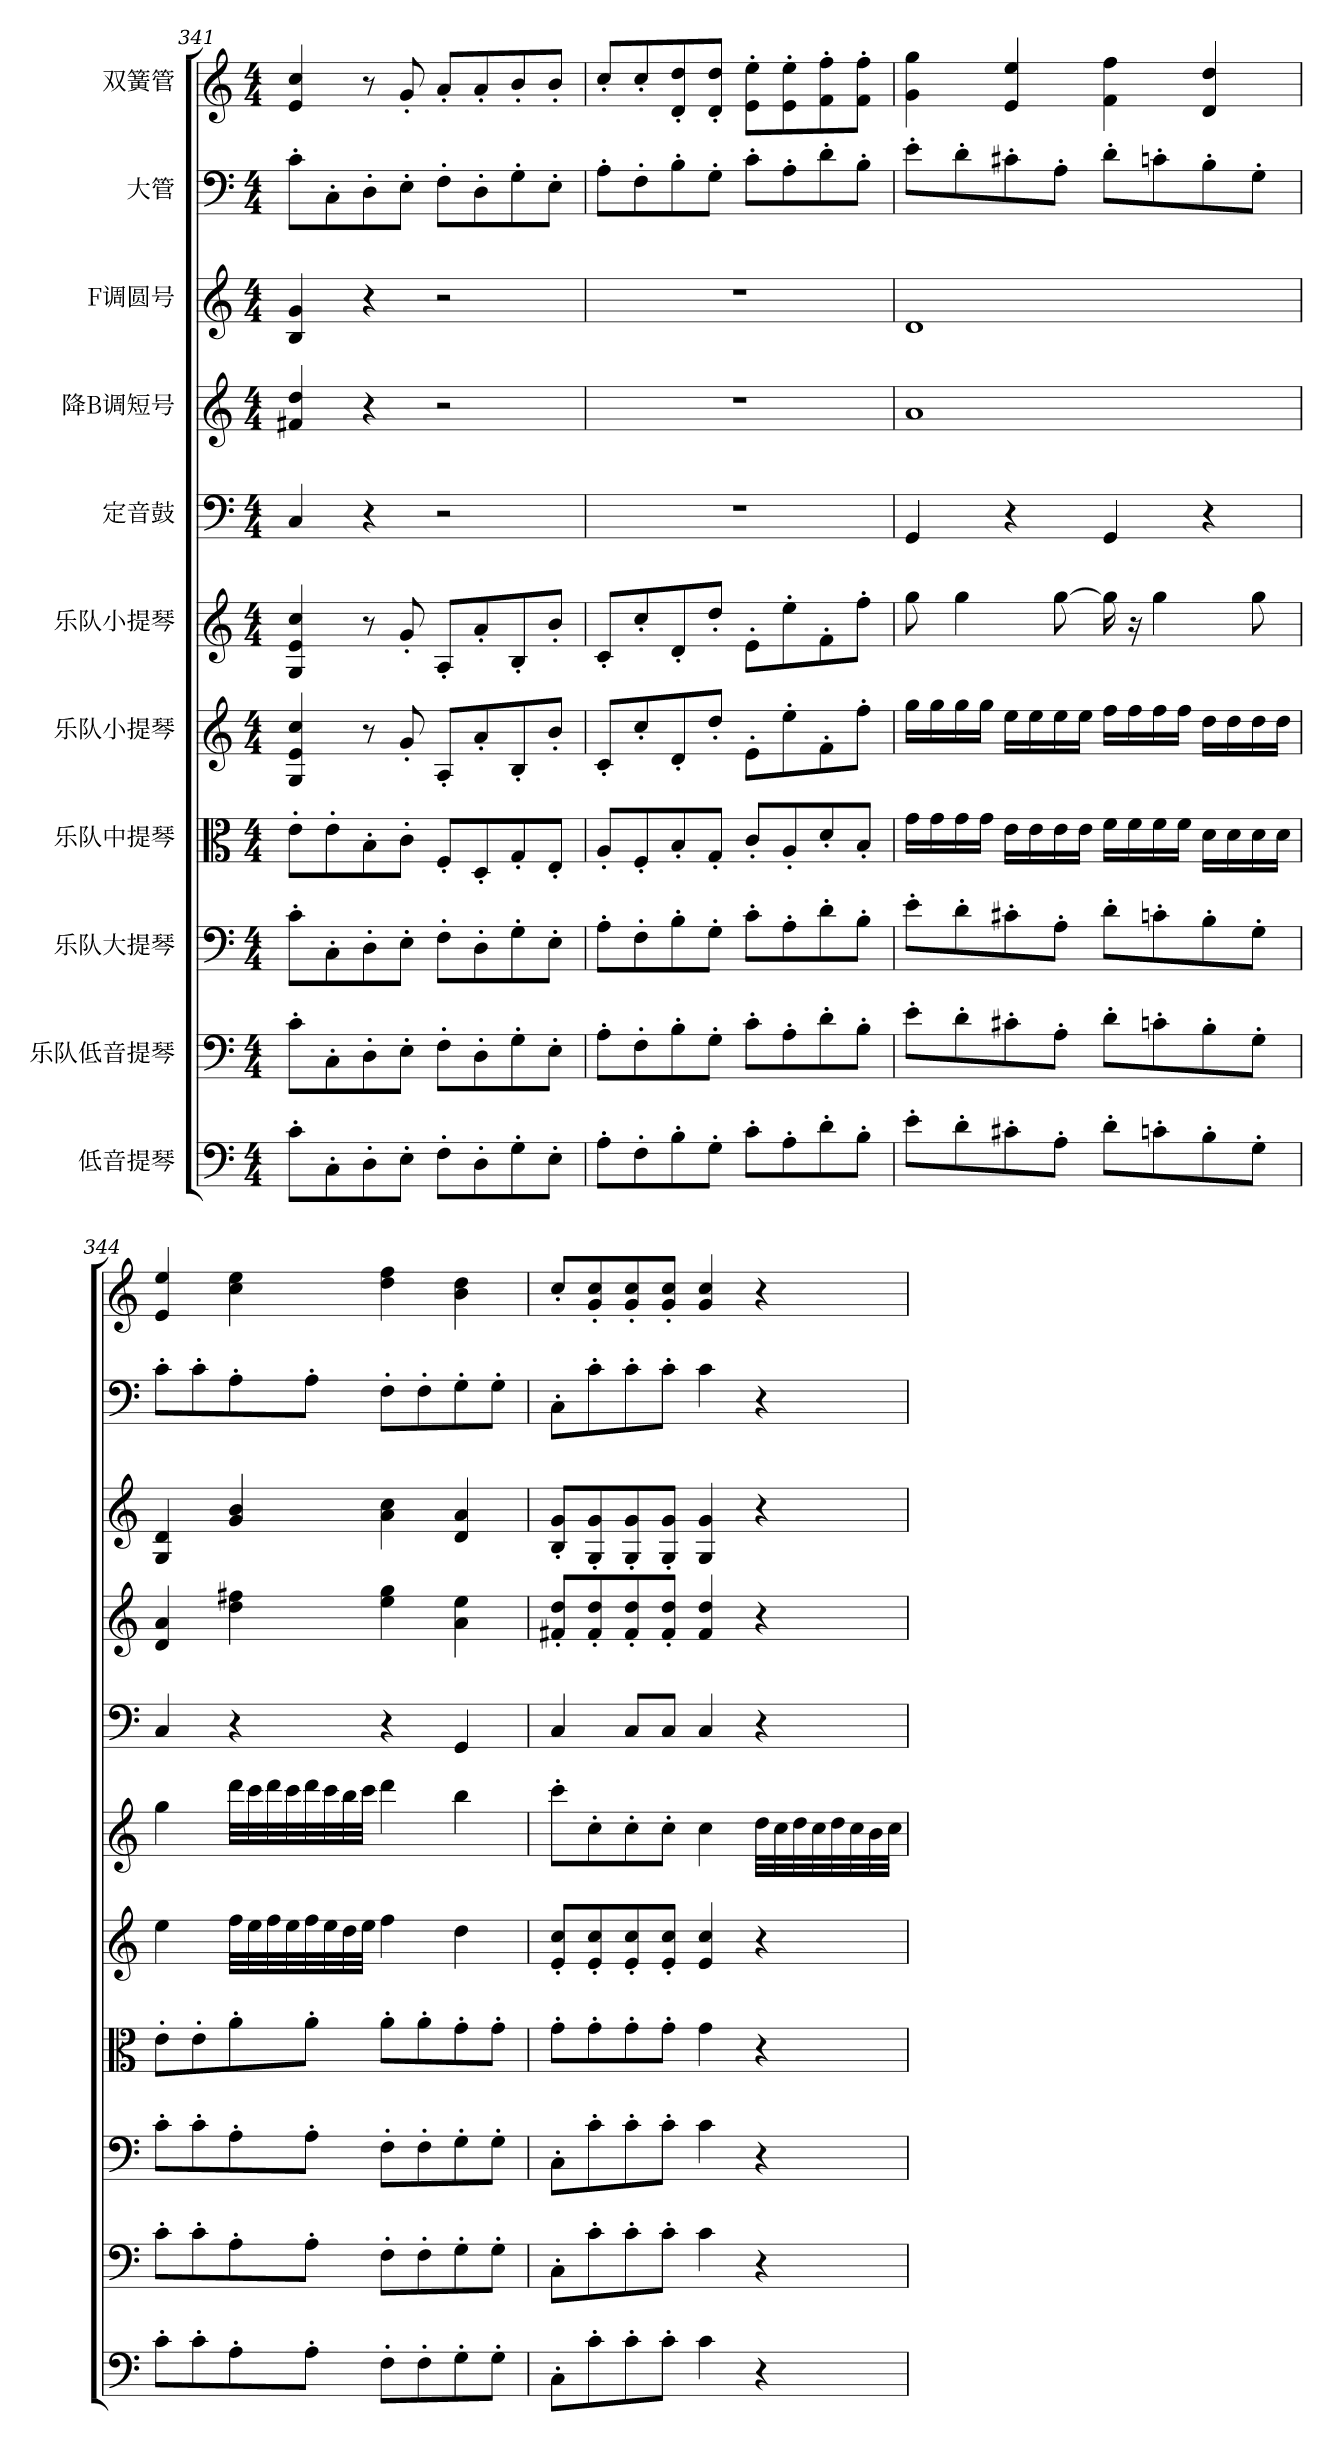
**kern	**kern	**kern	**kern	**kern	**kern	**kern	**kern	**kern	**kern	**kern
*part11	*part10	*part9	*part8	*part7	*part6	*part5	*part4	*part3	*part2	*part1
*staff11	*staff10	*staff9	*staff8	*staff7	*staff6	*staff5	*staff4	*staff3	*staff2	*staff1
*I"低音提琴	*I"乐队低音提琴	*I"乐队大提琴	*I"乐队中提琴	*I"乐队小提琴	*I"乐队小提琴	*I"定音鼓	*I"降B调短号	*I"F调圆号	*I"大管	*I"双簧管
*clefF4	*clefF4	*clefF4	*clefC3	*clefG2	*clefG2	*clefF4	*clefG2	*clefG2	*clefF4	*clefG2
*ITrd7c12	*ITrd7c12	*	*	*	*	*	*ITrd1c2	*ITrd4c7	*	*
*k[]	*k[]	*k[]	*k[]	*k[]	*k[]	*k[]	*k[b-e-]	*k[b-]	*k[]	*k[]
*M4/4	*M4/4	*M4/4	*M4/4	*M4/4	*M4/4	*M4/4	*M4/4	*M4/4	*M4/4	*M4/4
=341	=341	=341	=341	=341	=341	=341	=341	=341	=341	=341
8C'\L	8C'\L	8c'\L	8e'\L	4G/ 4e/ 4cc/	4G/ 4e/ 4cc/	4C/	4en/ 4cc/	4E/ 4c/	8c'\L	4e/ 4cc/
8CC'\	8CC'\	8C'\	8e'\	.	.	.	.	.	8C'\	.
8DD'\	8DD'\	8D'\	8B'\	8r	8r	4r	4r	4r	8D'\	8r
8EE'\J	8EE'\J	8E'\J	8c'\J	8g'/	8g'/	.	.	.	8E'\J	8g'/
8FF'\L	8FF'\L	8F'\L	8F'/L	8A'/L	8A'/L	2r	2r	2r	8F'\L	8a'/L
8DD'\	8DD'\	8D'\	8D'/	8a'/	8a'/	.	.	.	8D'\	8a'/
8GG'\	8GG'\	8G'\	8G'/	8B'/	8B'/	.	.	.	8G'\	8b'/
8EE'\J	8EE'\J	8E'\J	8E'/J	8b'/J	8b'/J	.	.	.	8E'\J	8b'/J
!!LO:PB:g=z
=342	=342	=342	=342	=342	=342	=342	=342	=342	=342	=342
8AA'\L	8AA'\L	8A'\L	8A'/L	8c'/L	8c'/L	1r	1r	1r	8A'\L	8cc'/L
8FF'\	8FF'\	8F'\	8F'/	8cc'/	8cc'/	.	.	.	8F'\	8cc'/
8BB'\	8BB'\	8B'\	8B'/	8d'/	8d'/	.	.	.	8B'\	8d/' 8dd/'
8GG'\J	8GG'\J	8G'\J	8G'/J	8dd'/J	8dd'/J	.	.	.	8G'\J	8d/' 8dd/'J
8C'\L	8C'\L	8c'\L	8c'/L	8e'\L	8e'\L	.	.	.	8c'\L	8e\' 8ee\'L
8AA'\	8AA'\	8A'\	8A'/	8ee'\	8ee'\	.	.	.	8A'\	8e\' 8ee\'
8D'\	8D'\	8d'\	8d'/	8f'\	8f'\	.	.	.	8d'\	8f\' 8ff\'
8BB'\J	8BB'\J	8B'\J	8B'/J	8ff'\J	8ff'\J	.	.	.	8B'\J	8f\' 8ff\'J
=343	=343	=343	=343	=343	=343	=343	=343	=343	=343	=343
8E'\L	8E'\L	8e'\L	16g\LL	16gg\LL	8gg\	4GG/	1g	1G	8e'\L	4g\ 4gg\
.	.	.	16g\	16gg\	.	.	.	.	.	.
8D'\	8D'\	8d'\	16g\	16gg\	4gg\	.	.	.	8d'\	.
.	.	.	16g\JJ	16gg\JJ	.	.	.	.	.	.
8C#X'\	8C#X'\	8c#X'\	16e\LL	16ee\LL	.	4r	.	.	8c#X'\	4e/ 4ee/
.	.	.	16e\	16ee\	.	.	.	.	.	.
8AA'\J	8AA'\J	8A'\J	16e\	16ee\	[8gg\	.	.	.	8A'\J	.
.	.	.	16e\JJ	16ee\JJ	.	.	.	.	.	.
8D'\L	8D'\L	8d'\L	16f\LL	16ff\LL	16gg\]	4GG/	.	.	8d'\L	4f\ 4ff\
.	.	.	16f\	16ff\	16r	.	.	.	.	.
8Cn'\	8Cn'\	8cn'\	16f\	16ff\	4gg\	.	.	.	8cn'\	.
.	.	.	16f\JJ	16ff\JJ	.	.	.	.	.	.
8BB'\	8BB'\	8B'\	16d\LL	16dd\LL	.	4r	.	.	8B'\	4d/ 4dd/
.	.	.	16d\	16dd\	.	.	.	.	.	.
8GG'\J	8GG'\J	8G'\J	16d\	16dd\	8gg\	.	.	.	8G'\J	.
.	.	.	16d\JJ	16dd\JJ	.	.	.	.	.	.
=344	=344	=344	=344	=344	=344	=344	=344	=344	=344	=344
8C'\L	8C'\L	8c'\L	8e'\L	4ee\	4gg\	4C/	4c/ 4g/	4C/ 4G/	8c'\L	4e/ 4ee/
8C'\	8C'\	8c'\	8e'\	.	.	.	.	.	8c'\	.
8AA'\	8AA'\	8A'\	8a'\	32ff\LLL	32ddd\LLL	4r	4cc\ 4een\	4c/ 4e/	8A'\	4cc\ 4ee\
.	.	.	.	32ee\	32ccc\	.	.	.	.	.
.	.	.	.	32ff\	32ddd\	.	.	.	.	.
.	.	.	.	32ee\	32ccc\	.	.	.	.	.
8AA'\J	8AA'\J	8A'\J	8a'\J	32ff\	32ddd\	.	.	.	8A'\J	.
.	.	.	.	32ee\	32ccc\	.	.	.	.	.
.	.	.	.	32dd\	32bb\	.	.	.	.	.
.	.	.	.	32ee\JJJ	32ccc\JJJ	.	.	.	.	.
8FF'\L	8FF'\L	8F'\L	8a'\L	4ff\	4ddd\	4r	4dd\ 4ff\	4d\ 4f\	8F'\L	4dd\ 4ff\
8FF'\	8FF'\	8F'\	8a'\	.	.	.	.	.	8F'\	.
8GG'\	8GG'\	8G'\	8g'\	4dd\	4bb\	4GG/	4g\ 4dd\	4G/ 4d/	8G'\	4b\ 4dd\
8GG'\J	8GG'\J	8G'\J	8g'\J	.	.	.	.	.	8G'\J	.
!!LO:PB:g=z
=345	=345	=345	=345	=345	=345	=345	=345	=345	=345	=345
8CC'\L	8CC'\L	8C'\L	8g'\L	8e/' 8cc/'L	8ccc'\L	4C/	8en/' 8cc/'L	8E/' 8c/'L	8C'\L	8cc'/L
8C'\	8C'\	8c'\	8g'\	8e/' 8cc/'	8cc'\	.	8e/' 8cc/'	8C/' 8c/'	8c'\	8g/' 8cc/'
8C'\	8C'\	8c'\	8g'\	8e/' 8cc/'	8cc'\	8C/L	8e/' 8cc/'	8C/' 8c/'	8c'\	8g/' 8cc/'
8C'\J	8C'\J	8c'\J	8g'\J	8e/' 8cc/'J	8cc'\J	8C/J	8e/' 8cc/'J	8C/' 8c/'J	8c'\J	8g/' 8cc/'J
4C\	4C\	4c\	4g\	4e/ 4cc/	4cc\	4C/	4e/ 4cc/	4C/ 4c/	4c\	4g/ 4cc/
4r	4r	4r	4r	4r	32dd\LLL	4r	4r	4r	4r	4r
.	.	.	.	.	32cc\	.	.	.	.	.
.	.	.	.	.	32dd\	.	.	.	.	.
.	.	.	.	.	32cc\	.	.	.	.	.
.	.	.	.	.	32dd\	.	.	.	.	.
.	.	.	.	.	32cc\	.	.	.	.	.
.	.	.	.	.	32b\	.	.	.	.	.
.	.	.	.	.	32cc\JJJ	.	.	.	.	.
=	=	=	=	=	=	=	=	=	=	=
*-	*-	*-	*-	*-	*-	*-	*-	*-	*-	*-
